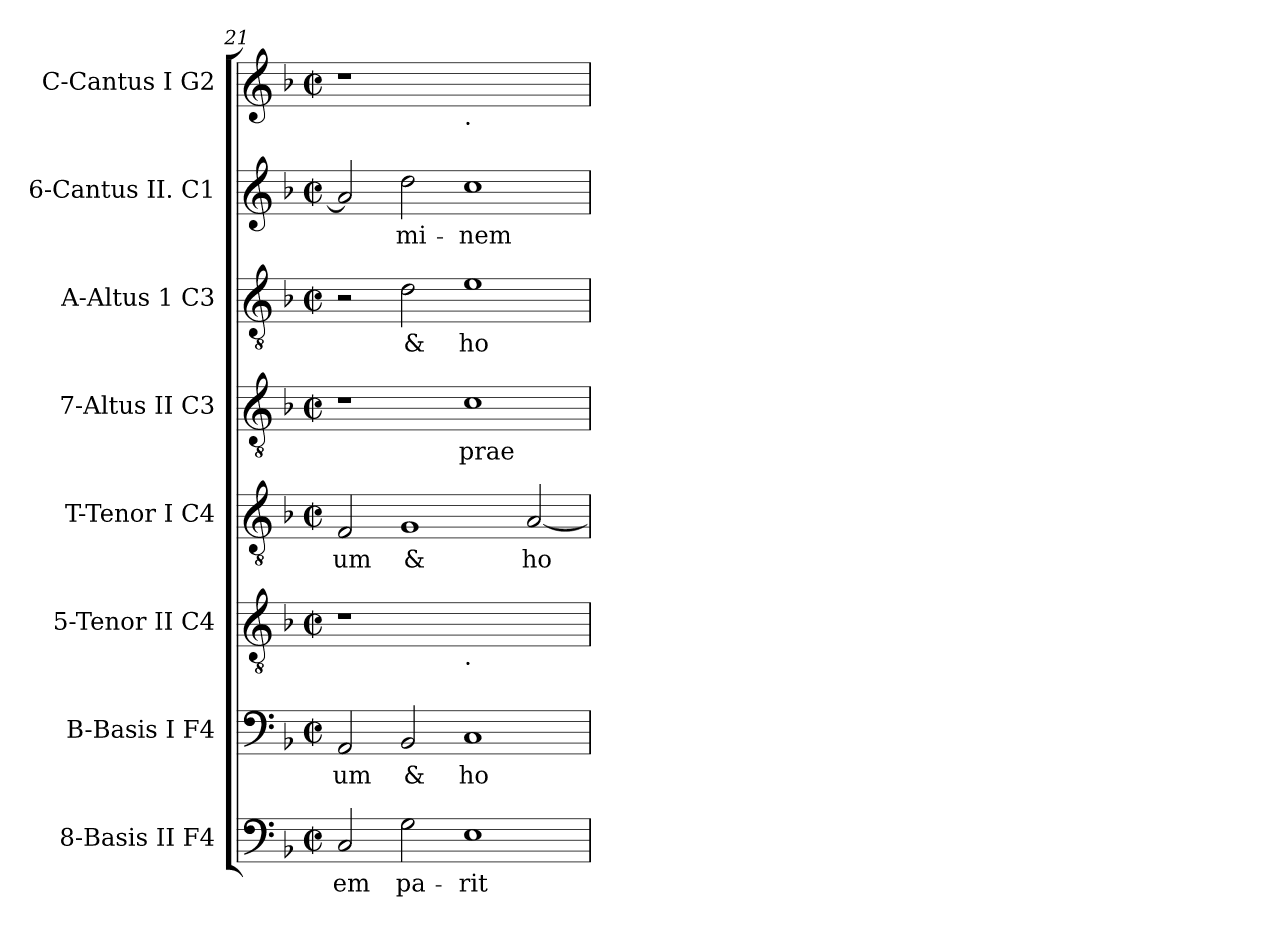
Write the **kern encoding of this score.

**kern	**text	**kern	**text	**kern	**kern	**text	**kern	**text	**kern	**text	**kern	**text	**kern
*part8	*part8	*part7	*part7	*part6	*part5	*part5	*part4	*part4	*part3	*part3	*part2	*part2	*part1
*staff8	*staff8	*staff7	*staff7	*staff6	*staff5	*staff5	*staff4	*staff4	*staff3	*staff3	*staff2	*staff2	*staff1
*I"8-Basis II  F4	*	*I"B-Basis I  F4	*	*I"5-Tenor II  C4	*I"T-Tenor I  C4	*	*I"7-Altus II  C3	*	*I"A-Altus 1  C3	*	*I"6-Cantus II.  C1	*	*I"C-Cantus I  G2
*	*	*I'B	*	*	*I'T	*	*	*	*I'A	*	*	*	*I'C
!!LO:PB:g=z
*clefF4	*	*clefF4	*	*clefGv2	*clefGv2	*	*clefGv2	*	*clefGv2	*	*clefG2	*	*clefG2
*k[b-]	*	*k[b-]	*	*k[b-]	*k[b-]	*	*k[b-]	*	*k[b-]	*	*k[b-]	*	*k[b-]
*F:	*	*F:	*	*F:	*F:	*	*F:	*	*F:	*	*F:	*	*F:
*M2/2	*	*M2/2	*	*M2/2	*M2/2	*	*M2/2	*	*M2/2	*	*M2/2	*	*M2/2
*met(c|)	*	*met(c|)	*	*met(c|)	*met(c|)	*	*met(c|)	*	*met(c|)	*	*met(c|)	*	*met(c|)
=21	=21	=21	=21	=21	=21	=21	=21	=21	=21	=21	=21	=21	=21
!	!LO:LY:b:cj	!	!LO:LY:b:cj	!	!	!LO:LY:b:cj	!	!	!	!	!	!LO:LY:b:cj	!
2C/	-em	2AA/	-um	1r	2F/	-um	1r	.	2r	.	2a/]	--	1r
!	!LO:LY:b:cj	!	!LO:LY:b:cj	!	!	!LO:LY:b:cj	!	!	!	!LO:LY:b:cj	!	!LO:LY:b:cj	!
2G\	pa-	2BB-/	&	.	1G	&	.	.	2d\	&	2dd\	-mi-	.
!	!	!	!	!	!	!	!	!	!	!	!	!	!LO:TX:b:t=.
!	!	!	!	!LO:TX:b:t=.	!	!	!	!	!	!	!	!	!
!	!LO:LY:b:cj	!	!LO:LY:b:cj	!	!	!	!	!LO:LY:b:cj	!	!LO:LY:b:cj	!	!LO:LY:b:cj	!
1E	-rit	1C	ho-	1ryy	.	.	1c	prae-	1e	ho-	1cc	-nem	1ryy
!	!	!	!	!	!	!LO:LY:b:cj	!	!	!	!	!	!	!
.	.	.	.	.	[<2A/	ho-	.	.	.	.	.	.	.
=	=	=	=	=	=	=	=	=	=	=	=	=	=
*-	*-	*-	*-	*-	*-	*-	*-	*-	*-	*-	*-	*-	*-
